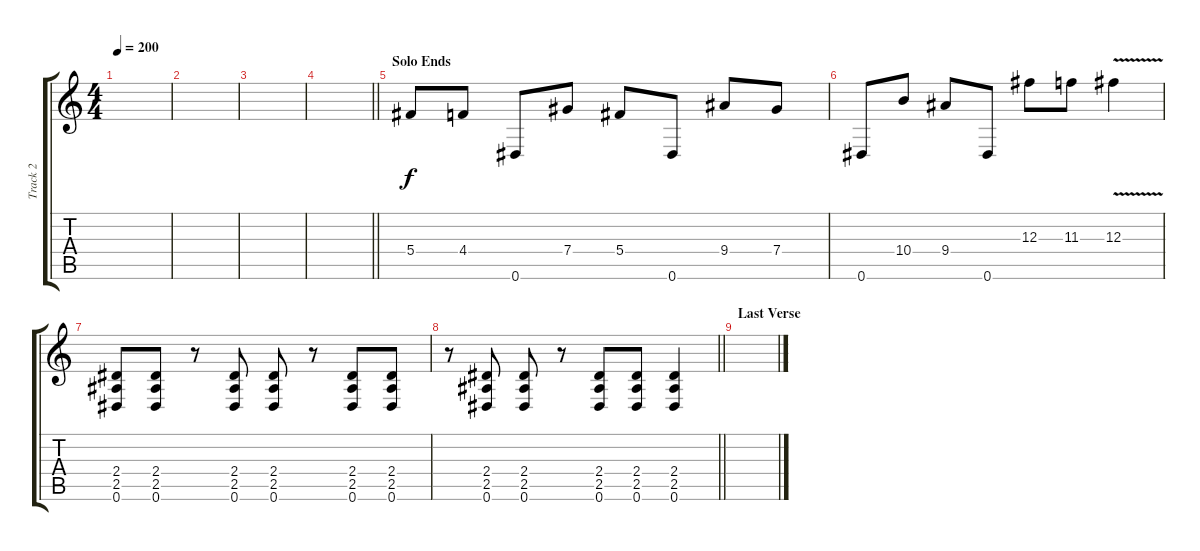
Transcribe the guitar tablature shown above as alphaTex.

\track ("Track 2" "Track 2") {instrument distortionguitar}
\staff {score tabs}
\tuning (Eb4 Bb3 Gb3 Db3 Ab2 Eb2) {hide}
\ts (4 4)
\tempo 200
\clef g2
\ks c
|
|
|
\barLineRight lightlight
|
\section ("" "Solo Ends")
5.4.8 4.4.8 0.6.8 7.4.8 5.4.8 0.6.8 9.4.8 7.4.8 |
0.6.8 10.4.8 9.4.8 0.6.8 12.3.8 11.3.8 12.3{v}.4 |
(2.4 2.5 0.6).8 (2.4 2.5 0.6).8 r.8 (2.4 2.5 0.6).8 (2.4 2.5 0.6).8 r.8 (2.4 2.5 0.6).8 (2.4 2.5 0.6).8 |
\barLineRight lightlight
r.8 (2.4 2.5 0.6).8 (2.4 2.5 0.6).8 r.8 (2.4 2.5 0.6).8 (2.4 2.5 0.6).8 (2.4 2.5 0.6).4 |
\section ("" "Last Verse")
